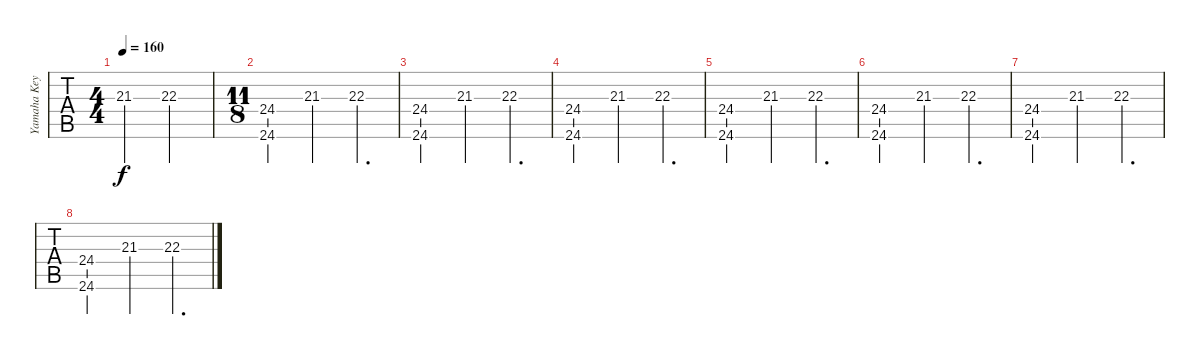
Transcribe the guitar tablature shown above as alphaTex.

\track ("Yamaha Keys - Bright (096)" "Yamaha Key") {instrument fx5brightness}
\staff {tabs}
\tuning (D4 A3 F3 C3 G2 C2) {hide}
\ts (4 4)
\tempo 160
\clef g2
\ks c
21.3.2{dy f} 22.3.2 |
\ts (11 8)
(24.4 24.6).2 21.3.2 22.3.4{d} |
(24.4 24.6).2{volume 9} 21.3.2 22.3.4{d} |
(24.4 24.6).2 21.3.2 22.3.4{d} |
(24.4 24.6).2 21.3.2 22.3.4{d} |
(24.4 24.6).2{volume 0} 21.3.2 22.3.4{d} |
(24.4 24.6).2 21.3.2 22.3.4{d} |
(24.4 24.6).2 21.3.2 22.3.4{d}
